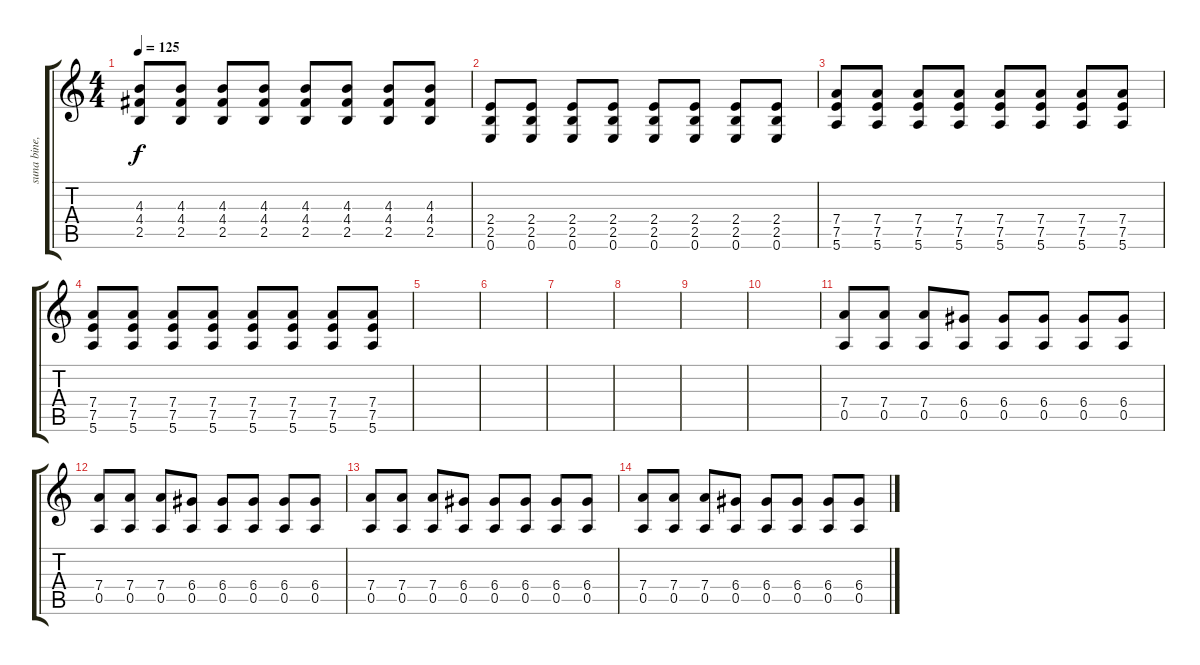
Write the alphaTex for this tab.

\track ("suna bine, cred:D" "suna bine,") {instrument overdrivenguitar}
\staff {score tabs}
\tuning (E4 B3 G3 D3 A2 E2) {hide}
\ts (4 4)
\tempo 125
\clef g2
\ks c
(4.3 4.4 2.5).8{dy f} (4.3 4.4 2.5).8 (4.3 4.4 2.5).8 (4.3 4.4 2.5).8 (4.3 4.4 2.5).8 (4.3 4.4 2.5).8 (4.3 4.4 2.5).8 (4.3 4.4 2.5).8 |
(2.4 2.5 0.6).8 (2.4 2.5 0.6).8 (2.4 2.5 0.6).8 (2.4 2.5 0.6).8 (2.4 2.5 0.6).8 (2.4 2.5 0.6).8 (2.4 2.5 0.6).8 (2.4 2.5 0.6).8 |
(7.4 7.5 5.6).8 (7.4 7.5 5.6).8 (7.4 7.5 5.6).8 (7.4 7.5 5.6).8 (7.4 7.5 5.6).8 (7.4 7.5 5.6).8 (7.4 7.5 5.6).8 (7.4 7.5 5.6).8 |
(7.4 7.5 5.6).8 (7.4 7.5 5.6).8 (7.4 7.5 5.6).8 (7.4 7.5 5.6).8 (7.4 7.5 5.6).8 (7.4 7.5 5.6).8 (7.4 7.5 5.6).8 (7.4 7.5 5.6).8 |
|
|
|
|
|
|
(7.4 0.5).8 (7.4 0.5).8 (7.4 0.5).8 (6.4 0.5).8 (6.4 0.5).8 (6.4 0.5).8 (6.4 0.5).8 (6.4 0.5).8 |
(7.4 0.5).8 (7.4 0.5).8 (7.4 0.5).8 (6.4 0.5).8 (6.4 0.5).8 (6.4 0.5).8 (6.4 0.5).8 (6.4 0.5).8 |
(7.4 0.5).8 (7.4 0.5).8 (7.4 0.5).8 (6.4 0.5).8 (6.4 0.5).8 (6.4 0.5).8 (6.4 0.5).8 (6.4 0.5).8 |
(7.4 0.5).8 (7.4 0.5).8 (7.4 0.5).8 (6.4 0.5).8 (6.4 0.5).8 (6.4 0.5).8 (6.4 0.5).8 (6.4 0.5).8
